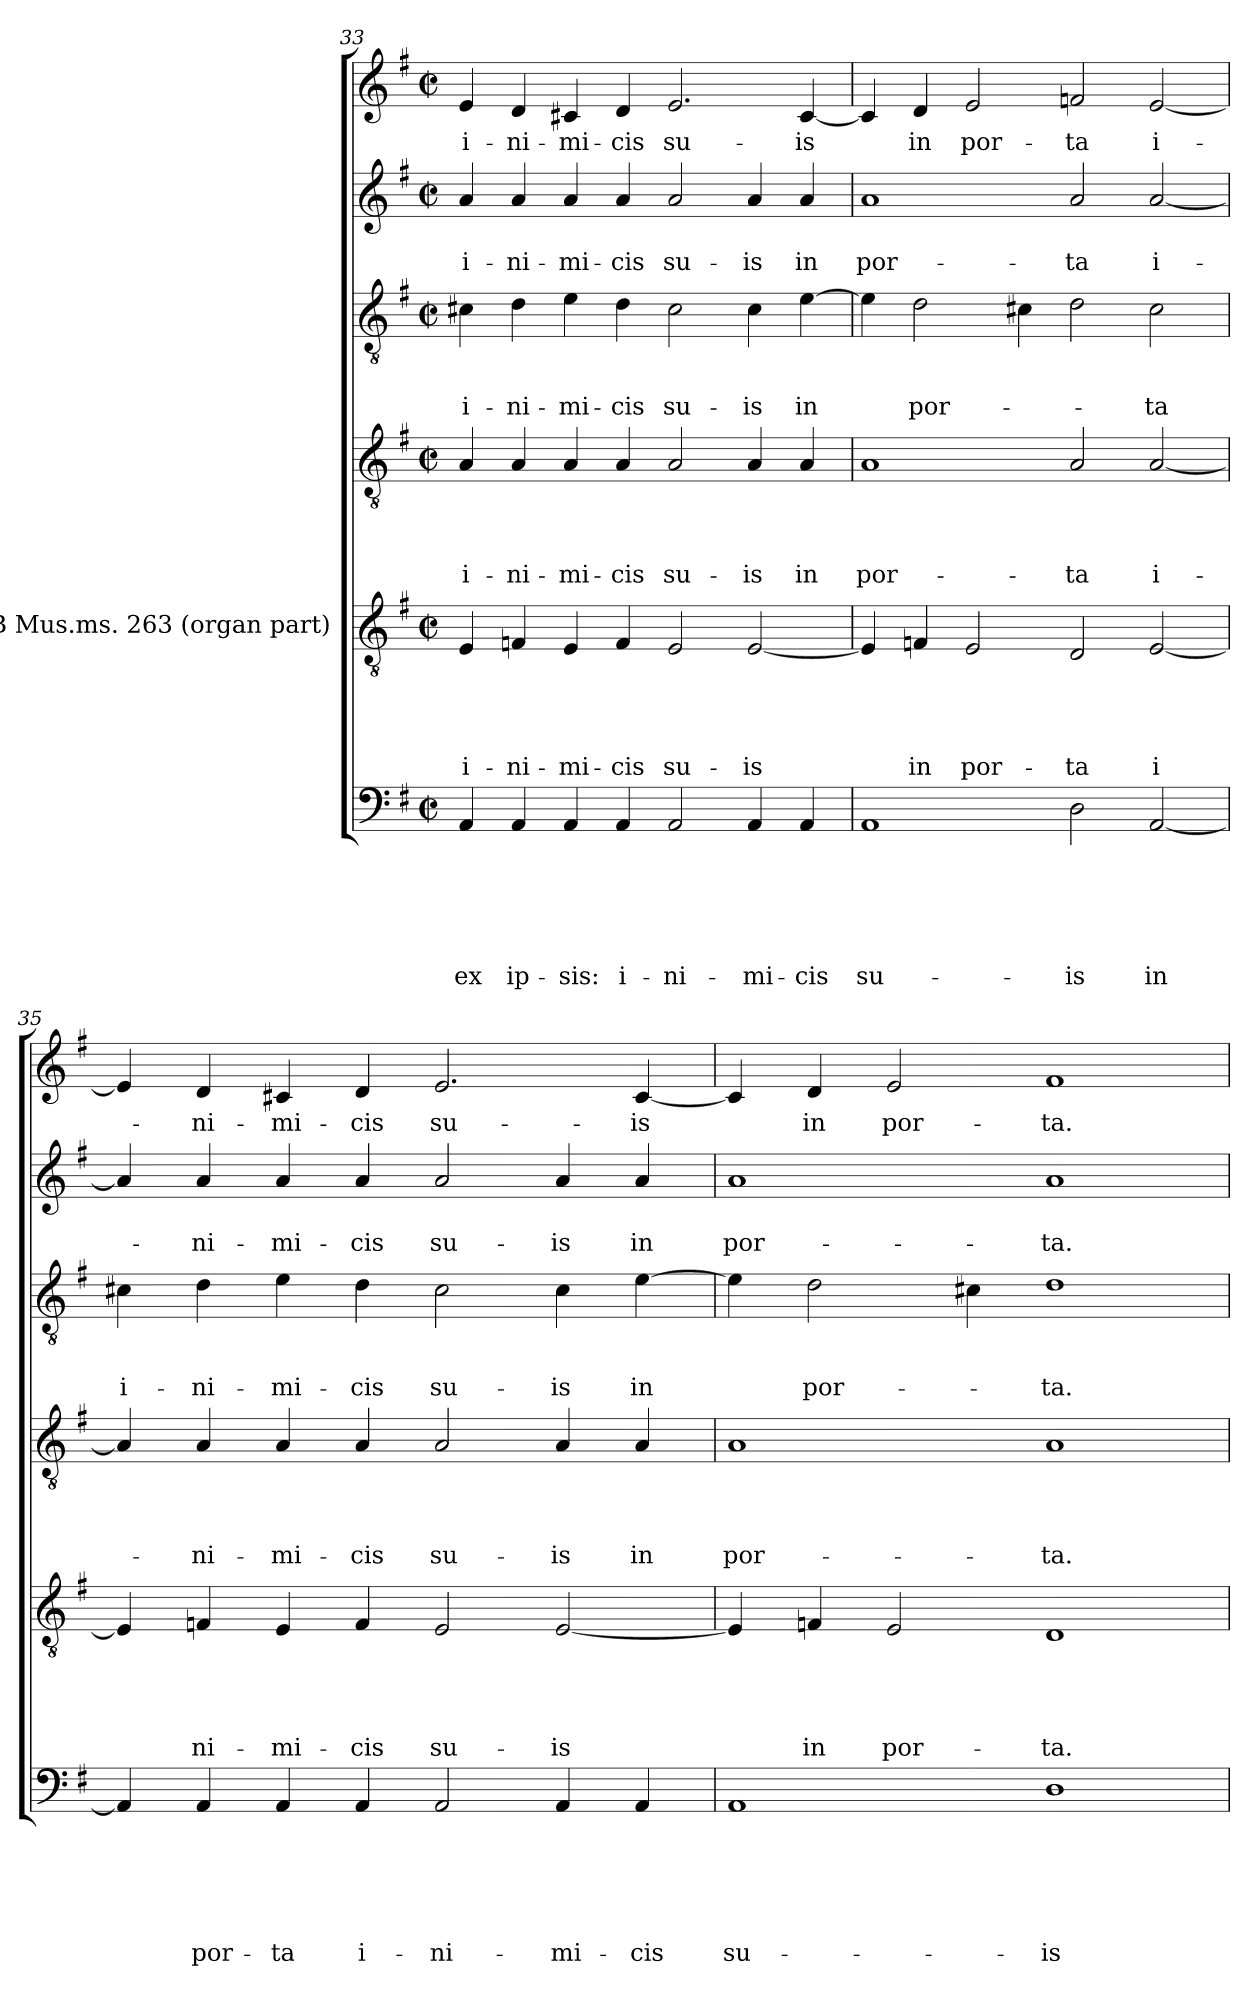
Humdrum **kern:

**kern	**text	**text	**text	**text	**text	**text	**kern	**text	**text	**text	**text	**text	**kern	**text	**text	**text	**text	**kern	**text	**text	**text	**kern	**text	**text	**kern	**text
*part6	*part6	*part6	*part6	*part6	*part6	*part6	*part5	*part5	*part5	*part5	*part5	*part5	*part4	*part4	*part4	*part4	*part4	*part3	*part3	*part3	*part3	*part2	*part2	*part2	*part1	*part1
*staff6	*staff6	*staff6	*staff6	*staff6	*staff6	*staff6	*staff5	*staff5	*staff5	*staff5	*staff5	*staff5	*staff4	*staff4	*staff4	*staff4	*staff4	*staff3	*staff3	*staff3	*staff3	*staff2	*staff2	*staff2	*staff1	*staff1
*	*	*	*	*	*	*	*I"BSB Mus.ms. 263 (organ part)	*	*	*	*	*	*	*	*	*	*	*	*	*	*	*	*	*	*	*
*clefF4	*	*	*	*	*	*	*clefGv2	*	*	*	*	*	*clefGv2	*	*	*	*	*clefGv2	*	*	*	*clefG2	*	*	*clefG2	*
*k[f#]	*	*	*	*	*	*	*k[f#]	*	*	*	*	*	*k[f#]	*	*	*	*	*k[f#]	*	*	*	*k[f#]	*	*	*k[f#]	*
*G:	*	*	*	*	*	*	*G:	*	*	*	*	*	*G:	*	*	*	*	*G:	*	*	*	*G:	*	*	*G:	*
*M2/2	*	*	*	*	*	*	*M2/2	*	*	*	*	*	*M2/2	*	*	*	*	*M2/2	*	*	*	*M2/2	*	*	*M2/2	*
*met(c|)	*	*	*	*	*	*	*met(c|)	*	*	*	*	*	*met(c|)	*	*	*	*	*met(c|)	*	*	*	*met(c|)	*	*	*met(c|)	*
=33	=33	=33	=33	=33	=33	=33	=33	=33	=33	=33	=33	=33	=33	=33	=33	=33	=33	=33	=33	=33	=33	=33	=33	=33	=33	=33
!	!	!	!	!	!	!LO:LY:b	!	!	!	!	!	!LO:LY:b	!	!	!	!	!LO:LY:b	!	!	!	!LO:LY:b	!	!	!LO:LY:b	!	!LO:LY:b
4AA/	.	.	.	.	.	ex	4E/	.	.	.	.	i-	4A/	.	.	.	i-	4c#X\	.	.	i-	4a/	.	i-	4e/	i-
!	!	!	!	!	!	!LO:LY:b	!	!	!	!	!	!LO:LY:b	!	!	!	!	!LO:LY:b	!	!	!	!LO:LY:b	!	!	!LO:LY:b	!	!LO:LY:b
4AA/	.	.	.	.	.	ip-	4Fn/	.	.	.	.	-ni-	4A/	.	.	.	-ni-	4d\	.	.	-ni-	4a/	.	-ni-	4d/	-ni-
!	!	!	!	!	!	!LO:LY:b	!	!	!	!	!	!LO:LY:b	!	!	!	!	!LO:LY:b	!	!	!	!LO:LY:b	!	!	!LO:LY:b	!	!LO:LY:b
4AA/	.	.	.	.	.	-sis:	4E/	.	.	.	.	-mi-	4A/	.	.	.	-mi-	4e\	.	.	-mi-	4a/	.	-mi-	4c#X/	-mi-
!	!	!	!	!	!	!LO:LY:b	!	!	!	!	!	!LO:LY:b	!	!	!	!	!LO:LY:b	!	!	!	!LO:LY:b	!	!	!LO:LY:b	!	!LO:LY:b
4AA/	.	.	.	.	.	i-	4F/	.	.	.	.	-cis	4A/	.	.	.	-cis	4d\	.	.	-cis	4a/	.	-cis	4d/	-cis
!	!	!	!	!	!	!LO:LY:b	!	!	!	!	!	!LO:LY:b	!	!	!	!	!LO:LY:b	!	!	!	!LO:LY:b	!	!	!LO:LY:b	!	!LO:LY:b
2AA/	.	.	.	.	.	-ni-	2E/	.	.	.	.	su-	2A/	.	.	.	su-	2c#\	.	.	su-	2a/	.	su-	2.e/	su-
!	!	!	!	!	!	!LO:LY:b	!	!	!	!	!	!LO:LY:b	!	!	!	!	!LO:LY:b	!	!	!	!LO:LY:b	!	!	!LO:LY:b	!	!
4AA/	.	.	.	.	.	-mi-	[<2E/	.	.	.	.	-is	4A/	.	.	.	-is	4c#\	.	.	-is	4a/	.	-is	.	.
!	!	!	!	!	!	!LO:LY:b	!	!	!	!	!	!	!	!	!	!	!LO:LY:b	!	!	!	!LO:LY:b	!	!	!LO:LY:b	!	!LO:LY:b
4AA/	.	.	.	.	.	-cis	.	.	.	.	.	.	4A/	.	.	.	in	[<4e\	.	.	in	4a/	.	in	[<4c#/	-is
!!LO:LB:g=z
=34	=34	=34	=34	=34	=34	=34	=34	=34	=34	=34	=34	=34	=34	=34	=34	=34	=34	=34	=34	=34	=34	=34	=34	=34	=34	=34
!	!	!	!	!	!	!LO:LY:b	!	!	!	!	!	!	!	!	!	!	!LO:LY:b	!	!	!	!	!	!	!LO:LY:b	!	!
1AA	.	.	.	.	.	su-	4E/]	.	.	.	.	.	1A	.	.	.	por-	4e\]	.	.	.	1a	.	por-	4c#/]	.
!	!	!	!	!	!	!	!	!	!	!	!	!LO:LY:b	!	!	!	!	!	!	!	!	!LO:LY:b	!	!	!	!	!LO:LY:b
.	.	.	.	.	.	.	4Fn/	.	.	.	.	in	.	.	.	.	.	2d\	.	.	por-	.	.	.	4d/	in
!	!	!	!	!	!	!	!	!	!	!	!	!LO:LY:b	!	!	!	!	!	!	!	!	!	!	!	!	!	!LO:LY:b
.	.	.	.	.	.	.	2E/	.	.	.	.	por-	.	.	.	.	.	.	.	.	.	.	.	.	2e/	por-
.	.	.	.	.	.	.	.	.	.	.	.	.	.	.	.	.	.	4c#X\	.	.	.	.	.	.	.	.
!	!	!	!	!	!	!LO:LY:b	!	!	!	!	!	!LO:LY:b	!	!	!	!	!LO:LY:b	!	!	!	!	!	!	!LO:LY:b	!	!LO:LY:b
2D\	.	.	.	.	.	-is	2D/	.	.	.	.	-ta	2A/	.	.	.	-ta	2d\	.	.	.	2a/	.	-ta	2fn/	-ta
!	!	!	!	!	!	!LO:LY:b	!	!	!	!	!	!LO:LY:b	!	!	!	!	!LO:LY:b	!	!	!	!LO:LY:b	!	!	!LO:LY:b	!	!LO:LY:b
[<2AA/	.	.	.	.	.	in	[<2E/	.	.	.	.	i	[<2A/	.	.	.	i-	2c#\	.	.	-ta	[<2a/	.	i-	[<2e/	i-
=35	=35	=35	=35	=35	=35	=35	=35	=35	=35	=35	=35	=35	=35	=35	=35	=35	=35	=35	=35	=35	=35	=35	=35	=35	=35	=35
!	!	!	!	!	!	!	!	!	!	!	!	!	!	!	!	!	!	!	!	!	!LO:LY:b	!	!	!	!	!
4AA/]	.	.	.	.	.	.	4E/]	.	.	.	.	.	4A/]	.	.	.	.	4c#X\	.	.	i-	4a/]	.	.	4e/]	.
!	!	!	!	!	!	!LO:LY:b	!	!	!	!	!	!LO:LY:b	!	!	!	!	!LO:LY:b	!	!	!	!LO:LY:b	!	!	!LO:LY:b	!	!LO:LY:b
4AA/	.	.	.	.	.	por-	4Fn/	.	.	.	.	ni-	4A/	.	.	.	-ni-	4d\	.	.	-ni-	4a/	.	-ni-	4d/	-ni-
!	!	!	!	!	!	!LO:LY:b	!	!	!	!	!	!LO:LY:b	!	!	!	!	!LO:LY:b	!	!	!	!LO:LY:b	!	!	!LO:LY:b	!	!LO:LY:b
4AA/	.	.	.	.	.	-ta	4E/	.	.	.	.	-mi-	4A/	.	.	.	-mi-	4e\	.	.	-mi-	4a/	.	-mi-	4c#X/	-mi-
!	!	!	!	!	!	!LO:LY:b	!	!	!	!	!	!LO:LY:b	!	!	!	!	!LO:LY:b	!	!	!	!LO:LY:b	!	!	!LO:LY:b	!	!LO:LY:b
4AA/	.	.	.	.	.	i-	4F/	.	.	.	.	-cis	4A/	.	.	.	-cis	4d\	.	.	-cis	4a/	.	-cis	4d/	-cis
!	!	!	!	!	!	!LO:LY:b	!	!	!	!	!	!LO:LY:b	!	!	!	!	!LO:LY:b	!	!	!	!LO:LY:b	!	!	!LO:LY:b	!	!LO:LY:b
2AA/	.	.	.	.	.	-ni-	2E/	.	.	.	.	su-	2A/	.	.	.	su-	2c#\	.	.	su-	2a/	.	su-	2.e/	su-
!	!	!	!	!	!	!LO:LY:b	!	!	!	!	!	!LO:LY:b	!	!	!	!	!LO:LY:b	!	!	!	!LO:LY:b	!	!	!LO:LY:b	!	!
4AA/	.	.	.	.	.	-mi-	[<2E/	.	.	.	.	-is	4A/	.	.	.	-is	4c#\	.	.	-is	4a/	.	-is	.	.
!	!	!	!	!	!	!LO:LY:b	!	!	!	!	!	!	!	!	!	!	!LO:LY:b	!	!	!	!LO:LY:b	!	!	!LO:LY:b	!	!LO:LY:b
4AA/	.	.	.	.	.	-cis	.	.	.	.	.	.	4A/	.	.	.	in	[>4e\	.	.	in	4a/	.	in	[<4c#/	-is
=36	=36	=36	=36	=36	=36	=36	=36	=36	=36	=36	=36	=36	=36	=36	=36	=36	=36	=36	=36	=36	=36	=36	=36	=36	=36	=36
!	!	!	!	!	!	!LO:LY:b	!	!	!	!	!	!	!	!	!	!	!LO:LY:b	!	!	!	!	!	!	!LO:LY:b	!	!
1AA	.	.	.	.	.	su-	4E/]	.	.	.	.	.	1A	.	.	.	por-	4e\]	.	.	.	1a	.	por-	4c#/]	.
!	!	!	!	!	!	!	!	!	!	!	!	!LO:LY:b	!	!	!	!	!	!	!	!	!LO:LY:b	!	!	!	!	!LO:LY:b
.	.	.	.	.	.	.	4Fn/	.	.	.	.	in	.	.	.	.	.	2d\	.	.	por-	.	.	.	4d/	in
!	!	!	!	!	!	!	!	!	!	!	!	!LO:LY:b	!	!	!	!	!	!	!	!	!	!	!	!	!	!LO:LY:b
.	.	.	.	.	.	.	2E/	.	.	.	.	por-	.	.	.	.	.	.	.	.	.	.	.	.	2e/	por-
.	.	.	.	.	.	.	.	.	.	.	.	.	.	.	.	.	.	4c#X\	.	.	.	.	.	.	.	.
!	!	!	!	!	!	!LO:LY:b	!	!	!	!	!	!LO:LY:b	!	!	!	!	!LO:LY:b	!	!	!	!LO:LY:b	!	!	!LO:LY:b	!	!LO:LY:b
1D	.	.	.	.	.	-is	1D	.	.	.	.	-ta.	1A	.	.	.	-ta.	1d	.	.	-ta.	1a	.	-ta.	1f#	-ta.
=	=	=	=	=	=	=	=	=	=	=	=	=	=	=	=	=	=	=	=	=	=	=	=	=	=	=
*-	*-	*-	*-	*-	*-	*-	*-	*-	*-	*-	*-	*-	*-	*-	*-	*-	*-	*-	*-	*-	*-	*-	*-	*-	*-	*-
